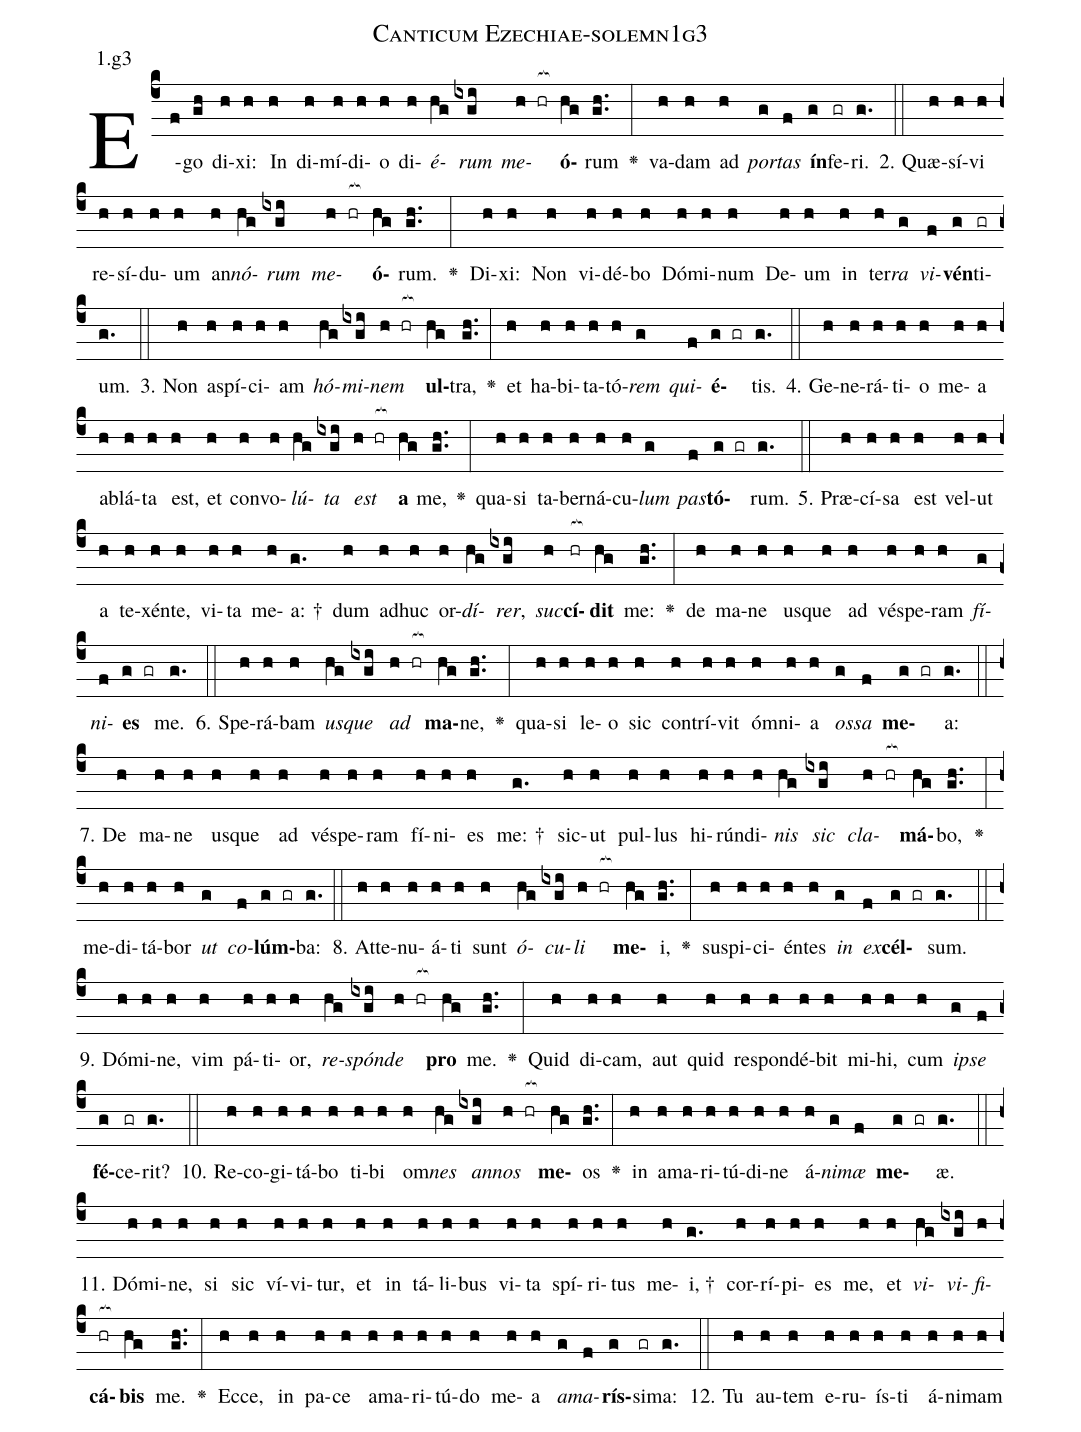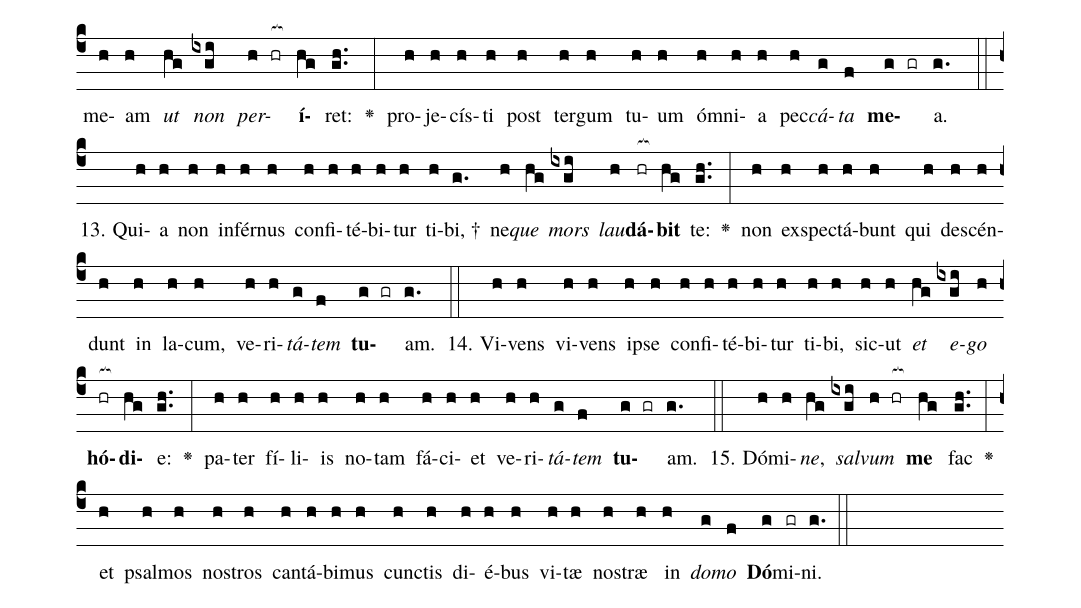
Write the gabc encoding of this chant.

name: Canticum Ezechiae-solemn1g3;
annotation: 1.g3;
%%
(c4)E(f)go(gh) di(h)xi:(h) In(h) di(h)mí(h)di(h)o(h) di(h)<i>é</i>(hg)<i>rum</i>(ixgi) <i>me</i>(h hr[ocb:1{])<b>ó</b>(hg[ocb:0}])rum(gh..) <v>\greheightstar</v>(:) va(h)dam(h) ad(h) <i>por</i>(g)<i>tas</i>(f) <b>ín</b>(g)fe(gr)ri.(g.) (::)
2. Quæ(h)sí(h)vi(h) re(h)sí(h)du(h)um(h) an(h)<i>nó</i>(hg)<i>rum</i>(ixgi) <i>me</i>(h hr[ocb:1{])<b>ó</b>(hg[ocb:0}])rum.(gh..) <v>\greheightstar</v>(:) Di(h)xi:(h) Non(h) vi(h)dé(h)bo(h) Dó(h)mi(h)num(h) De(h)um(h) in(h) ter(h)<i>ra</i>(g) <i>vi</i>(f)<b>vén</b>(g)ti(gr)um.(g.) (::)
3. Non(h) a(h)spí(h)ci(h)am(h) <i>hó</i>(hg)<i>mi</i>(ixgi)<i>nem</i>(h hr[ocb:1{]) <b>ul</b>(hg[ocb:0}])tra,(gh..) <v>\greheightstar</v>(:) et(h) ha(h)bi(h)ta(h)tó(h)<i>rem</i>(g) <i>qui</i>(f)<b>é</b>(g gr)tis.(g.) (::)
4. Ge(h)ne(h)rá(h)ti(h)o(h) me(h)a(h) ab(h)lá(h)ta(h) est,(h) et(h) con(h)vo(h)<i>lú</i>(hg)<i>ta</i>(ixgi) <i>est</i>(h hr[ocb:1{]) <b>a</b>(hg[ocb:0}]) me,(gh..) <v>\greheightstar</v>(:) qua(h)si(h) ta(h)ber(h)ná(h)cu(h)<i>lum</i>(g) <i>pas</i>(f)<b>tó</b>(g gr)rum.(g.) (::)
5. Præ(h)cí(h)sa(h) est(h) vel(h)ut(h) a(h) te(h)xén(h)te,(h) vi(h)ta(h) me(h)a: †(g.) dum(h) ad(h)huc(h) or(h)<i>dí</i>(hg)<i>rer</i>,(ixgi) <i>suc</i>(h)<b>cí</b>(hr[ocb:1{])<b>dit</b>(hg[ocb:0}]) me:(gh..) <v>\greheightstar</v>(:) de(h) ma(h)ne(h) us(h)que(h) ad(h) vés(h)pe(h)ram(h) <i>fí</i>(g)<i>ni</i>(f)<b>es</b>(g gr) me.(g.) (::)
6. Spe(h)rá(h)bam(h) <i>us</i>(hg)<i>que</i>(ixgi) <i>ad</i>(h hr[ocb:1{]) <b>ma</b>(hg[ocb:0}])ne,(gh..) <v>\greheightstar</v>(:) qua(h)si(h) le(h)o(h) sic(h) con(h)trí(h)vit(h) óm(h)ni(h)a(h) <i>os</i>(g)<i>sa</i>(f) <b>me</b>(g gr)a:(g.) (::)
7. De(h) ma(h)ne(h) us(h)que(h) ad(h) vés(h)pe(h)ram(h) fí(h)ni(h)es(h) me: †(g.) sic(h)ut(h) pul(h)lus(h) hi(h)rún(h)di(h)<i>nis</i>(hg) <i>sic</i>(ixgi) <i>cla</i>(h hr[ocb:1{])<b>má</b>(hg[ocb:0}])bo,(gh..) <v>\greheightstar</v>(:) me(h)di(h)tá(h)bor(h) <i>ut</i>(g) <i>co</i>(f)<b>lúm</b>(g gr)ba:(g.) (::)
8. At(h)te(h)nu(h)á(h)ti(h) sunt(h) <i>ó</i>(hg)<i>cu</i>(ixgi)<i>li</i>(h hr[ocb:1{]) <b>me</b>(hg[ocb:0}])i,(gh..) <v>\greheightstar</v>(:) su(h)spi(h)ci(h)én(h)tes(h) <i>in</i>(g) <i>ex</i>(f)<b>cél</b>(g gr)sum.(g.) (::)
9. Dó(h)mi(h)ne,(h) vim(h) pá(h)ti(h)or,(h) <i>re</i>(hg)<i>spón</i>(ixgi)<i>de</i>(h hr[ocb:1{]) <b>pro</b>(hg[ocb:0}]) me.(gh..) <v>\greheightstar</v>(:) Quid(h) di(h)cam,(h) aut(h) quid(h) re(h)spon(h)dé(h)bit(h) mi(h)hi,(h) cum(h) <i>ip</i>(g)<i>se</i>(f) <b>fé</b>(g)ce(gr)rit?(g.) (::)
10. Re(h)co(h)gi(h)tá(h)bo(h) ti(h)bi(h) om(h)<i>nes</i>(hg) <i>an</i>(ixgi)<i>nos</i>(h hr[ocb:1{]) <b>me</b>(hg[ocb:0}])os(gh..) <v>\greheightstar</v>(:) in(h) a(h)ma(h)ri(h)tú(h)di(h)ne(h) á(h)<i>ni</i>(g)<i>mæ</i>(f) <b>me</b>(g gr)æ.(g.) (::)
11. Dó(h)mi(h)ne,(h) si(h) sic(h) ví(h)vi(h)tur,(h) et(h) in(h) tá(h)li(h)bus(h) vi(h)ta(h) spí(h)ri(h)tus(h) me(h)i, †(g.) cor(h)rí(h)pi(h)es(h) me,(h) et(h) <i>vi</i>(hg)<i>vi</i>(ixgi)<i>fi</i>(h)<b>cá</b>(hr[ocb:1{])<b>bis</b>(hg[ocb:0}]) me.(gh..) <v>\greheightstar</v>(:) Ec(h)ce,(h) in(h) pa(h)ce(h) a(h)ma(h)ri(h)tú(h)do(h) me(h)a(h) <i>a</i>(g)<i>ma</i>(f)<b>rís</b>(g)si(gr)ma:(g.) (::)
12. Tu(h) au(h)tem(h) e(h)ru(h)ís(h)ti(h) á(h)ni(h)mam(h) me(h)am(h) <i>ut</i>(hg) <i>non</i>(ixgi) <i>per</i>(h hr[ocb:1{])<b>í</b>(hg[ocb:0}])ret:(gh..) <v>\greheightstar</v>(:) pro(h)je(h)cís(h)ti(h) post(h) ter(h)gum(h) tu(h)um(h) óm(h)ni(h)a(h) pec(h)<i>cá</i>(g)<i>ta</i>(f) <b>me</b>(g gr)a.(g.) (::)
13. Qui(h)a(h) non(h) in(h)fér(h)nus(h) con(h)fi(h)té(h)bi(h)tur(h) ti(h)bi, †(g.) ne(h)<i>que</i>(hg) <i>mors</i>(ixgi) <i>lau</i>(h)<b>dá</b>(hr[ocb:1{])<b>bit</b>(hg[ocb:0}]) te:(gh..) <v>\greheightstar</v>(:) non(h) ex(h)spec(h)tá(h)bunt(h) qui(h) de(h)scén(h)dunt(h) in(h) la(h)cum,(h) ve(h)ri(h)<i>tá</i>(g)<i>tem</i>(f) <b>tu</b>(g gr)am.(g.) (::)
14. Vi(h)vens(h) vi(h)vens(h) ip(h)se(h) con(h)fi(h)té(h)bi(h)tur(h) ti(h)bi,(h) sic(h)ut(h) <i>et</i>(hg) <i>e</i>(ixgi)<i>go</i>(h) <b>hó</b>(hr[ocb:1{])<b>di</b>(hg[ocb:0}])e:(gh..) <v>\greheightstar</v>(:) pa(h)ter(h) fí(h)li(h)is(h) no(h)tam(h) fá(h)ci(h)et(h) ve(h)ri(h)<i>tá</i>(g)<i>tem</i>(f) <b>tu</b>(g gr)am.(g.) (::)
15. Dó(h)mi(h)<i>ne</i>,(hg) <i>sal</i>(ixgi)<i>vum</i>(h hr[ocb:1{]) <b>me</b>(hg[ocb:0}]) fac(gh..) <v>\greheightstar</v>(:) et(h) psal(h)mos(h) nos(h)tros(h) can(h)tá(h)bi(h)mus(h) cunc(h)tis(h) di(h)é(h)bus(h) vi(h)tæ(h) nos(h)træ(h) in(h) <i>do</i>(g)<i>mo</i>(f) <b>Dó</b>(g)mi(gr)ni.(g.) (::)
